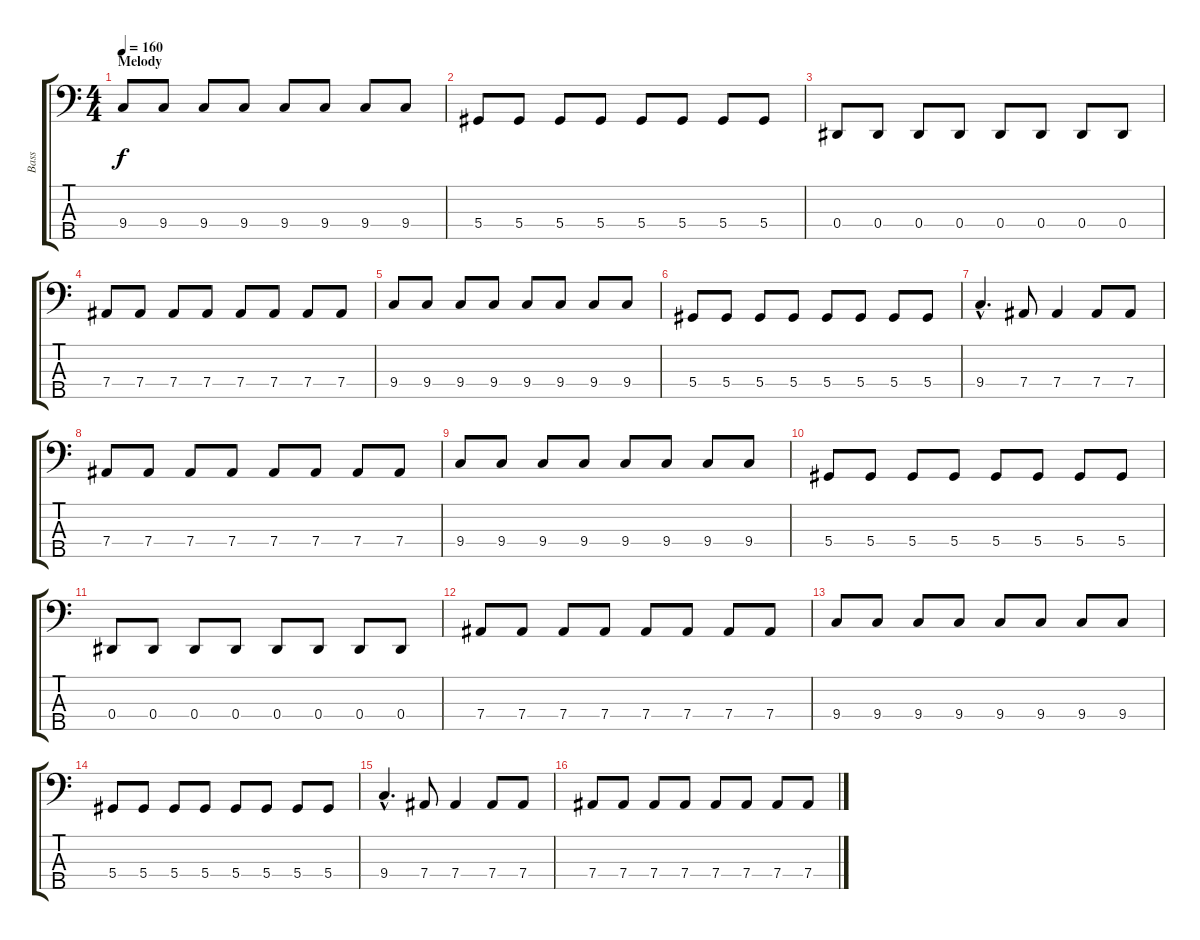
\track ("Bass" "Bass") {instrument electricbasspick}
\staff {score tabs}
\tuning (Gb2 Db2 Ab1 Eb1 Bb0) {hide}
\ts (4 4)
\section ("" "Melody")
\tempo 160
\clef f4
\ks c
9.4.8{dy f} 9.4.8 9.4.8 9.4.8 9.4.8 9.4.8 9.4.8 9.4.8 |
5.4.8 5.4.8 5.4.8 5.4.8 5.4.8 5.4.8 5.4.8 5.4.8 |
0.4.8 0.4.8 0.4.8 0.4.8 0.4.8 0.4.8 0.4.8 0.4.8 |
7.4.8 7.4.8 7.4.8 7.4.8 7.4.8 7.4.8 7.4.8 7.4.8 |
9.4.8 9.4.8 9.4.8 9.4.8 9.4.8 9.4.8 9.4.8 9.4.8 |
5.4.8 5.4.8 5.4.8 5.4.8 5.4.8 5.4.8 5.4.8 5.4.8 |
9.4{hac}.4{d} 7.4.8 7.4.4 7.4.8 7.4.8 |
7.4.8 7.4.8 7.4.8 7.4.8 7.4.8 7.4.8 7.4.8 7.4.8 |
9.4.8 9.4.8 9.4.8 9.4.8 9.4.8 9.4.8 9.4.8 9.4.8 |
5.4.8 5.4.8 5.4.8 5.4.8 5.4.8 5.4.8 5.4.8 5.4.8 |
0.4.8 0.4.8 0.4.8 0.4.8 0.4.8 0.4.8 0.4.8 0.4.8 |
7.4.8 7.4.8 7.4.8 7.4.8 7.4.8 7.4.8 7.4.8 7.4.8 |
9.4.8 9.4.8 9.4.8 9.4.8 9.4.8 9.4.8 9.4.8 9.4.8 |
5.4.8 5.4.8 5.4.8 5.4.8 5.4.8 5.4.8 5.4.8 5.4.8 |
9.4{hac}.4{d} 7.4.8 7.4.4 7.4.8 7.4.8 |
7.4.8 7.4.8 7.4.8 7.4.8 7.4.8 7.4.8 7.4.8 7.4.8
